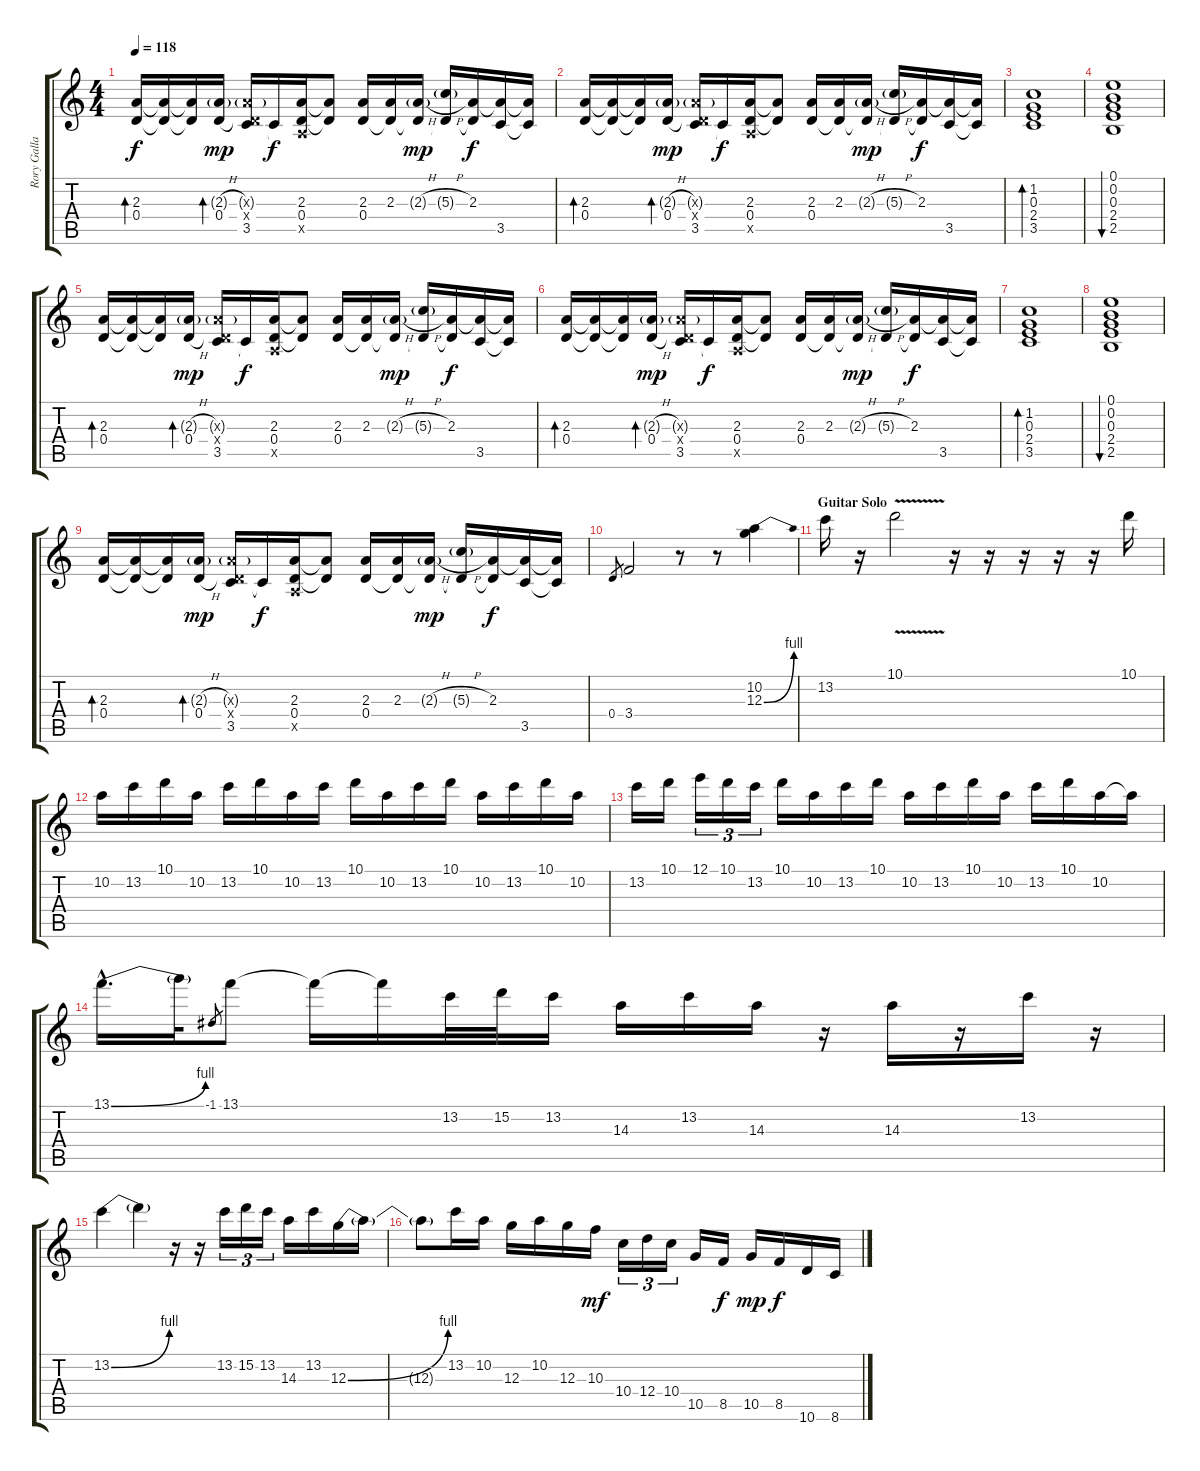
\track ("Rory Gallagher" "Rory Galla") {instrument distortionguitar}
\staff {score tabs}
\tuning (E4 B3 G3 D3 A2 E2) {hide}
\ts (4 4)
\tempo 118
\clef g2
\ks c
(2.3 0.4).16{bd 60 dy f volume 16} (2.3{t} 0.4{t}).16 (2.3{t} 0.4{t}).16 (2.3{h g} 0.4{h}).16{bd 120 dy mp} (2.3{g x} 0.4{x} 3.5).16 3.5{t}.16{dy f} (2.3 0.4 0.5{x}).16 (2.3{t} 0.4{t}).8 (2.3 0.4).16 (2.3 0.4{t}).16 (2.3{h g} 0.4{t}).16{dy mp} (5.3{h g} 0.4{t}).16 (2.3 0.4{t}).16{dy f} (2.3{t} 3.5).16 (2.3{t} 3.5{t}).16 |
(2.3 0.4).16{bd 60} (2.3{t} 0.4{t}).16 (2.3{t} 0.4{t}).16 (2.3{h g} 0.4{h}).16{bd 120 dy mp} (2.3{g x} 0.4{x} 3.5).16 3.5{t}.16{dy f} (2.3 0.4 0.5{x}).16 (2.3{t} 0.4{t}).8 (2.3 0.4).16 (2.3 0.4{t}).16 (2.3{h g} 0.4{t}).16{dy mp} (5.3{h g} 0.4{t}).16 (2.3 0.4{t}).16{dy f} (2.3{t} 3.5).16 (2.3{t} 3.5{t}).16 |
(1.2 0.3 2.4 3.5).1{bd 240 volume 12} |
(0.1 0.2 0.3 2.4 2.5).1{bu 240} |
(2.3 0.4).16{bd 60 volume 16} (2.3{t} 0.4{t}).16 (2.3{t} 0.4{t}).16 (2.3{h g} 0.4{h}).16{bd 120 dy mp} (2.3{g x} 0.4{x} 3.5).16 3.5{t}.16{dy f} (2.3 0.4 0.5{x}).16 (2.3{t} 0.4{t}).8 (2.3 0.4).16 (2.3 0.4{t}).16 (2.3{h g} 0.4{t}).16{dy mp} (5.3{h g} 0.4{t}).16 (2.3 0.4{t}).16{dy f} (2.3{t} 3.5).16 (2.3{t} 3.5{t}).16 |
(2.3 0.4).16{bd 60} (2.3{t} 0.4{t}).16 (2.3{t} 0.4{t}).16 (2.3{h g} 0.4{h}).16{bd 120 dy mp} (2.3{g x} 0.4{x} 3.5).16 3.5{t}.16{dy f} (2.3 0.4 0.5{x}).16 (2.3{t} 0.4{t}).8 (2.3 0.4).16 (2.3 0.4{t}).16 (2.3{h g} 0.4{t}).16{dy mp} (5.3{h g} 0.4{t}).16 (2.3 0.4{t}).16{dy f} (2.3{t} 3.5).16 (2.3{t} 3.5{t}).16 |
(1.2 0.3 2.4 3.5).1{bd 240 volume 12} |
(0.1 0.2 0.3 2.4 2.5).1{bu 240} |
(2.3 0.4).16{bd 60 volume 16} (2.3{t} 0.4{t}).16 (2.3{t} 0.4{t}).16 (2.3{h g} 0.4{h}).16{bd 120 dy mp} (2.3{g x} 0.4{x} 3.5).16 3.5{t}.16{dy f} (2.3 0.4 0.5{x}).16 (2.3{t} 0.4{t}).8 (2.3 0.4).16 (2.3 0.4{t}).16 (2.3{h g} 0.4{t}).16{dy mp} (5.3{h g} 0.4{t}).16 (2.3 0.4{t}).16{dy f} (2.3{t} 3.5).16 (2.3{t} 3.5{t}).16 |
0.4.8{gr} 3.4.2 r.8 r.8 (10.2 12.3{be (bend 0 0 60 4)}).4 |
\section ("" "Guitar Solo")
13.2.16 r.16 10.1{v}.2 r.16 r.16 r.16 r.16 r.16 10.1.16 |
10.2.16 13.2.16 10.1.16 10.2.16 13.2.16 10.1.16 10.2.16 13.2.16 10.1.16 10.2.16 13.2.16 10.1.16 10.2.16 13.2.16 10.1.16 10.2.16 |
13.2.16 10.1.16 12.1.16{tu (3 2)} 10.1.16{tu (3 2)} 13.2.16{tu (3 2)} 10.1.16 10.2.16 13.2.16 10.1.16 10.2.16 13.2.16 10.1.16 10.2.16 13.2.16 10.1.16 10.2.16 10.2{t}.16 |
13.1{be (bend 0 0 60 4) hac}.16{d} 13.1{t}.32 -1.1.8{gr} 13.1.8 13.1{t}.16 13.1{t}.16 13.2.32 15.2.32 13.2.16 14.3.16 13.2.16 14.3.16 r.16 14.3.16 r.16 13.2.16 r.16 |
13.2{be (bend 0 0 60 4)}.4 13.2{t}.4 r.16 r.16 13.2.16{tu (3 2)} 15.2.16{tu (3 2)} 13.2.16{tu (3 2)} 14.3.16 13.2.16 12.3{be (bend 0 0 60 4)}.16 12.3{t}.16 |
12.3{t}.8 13.2.16 10.2.16 12.3.16 10.2.16 12.3.16 10.3.16{dy mf} 10.4.16{tu (3 2)} 12.4.16{tu (3 2)} 10.4.16{tu (3 2)} 10.5.16 8.5.16{dy f} 10.5.16{dy mp} 8.5.16{dy f} 10.6.16 8.6.16
